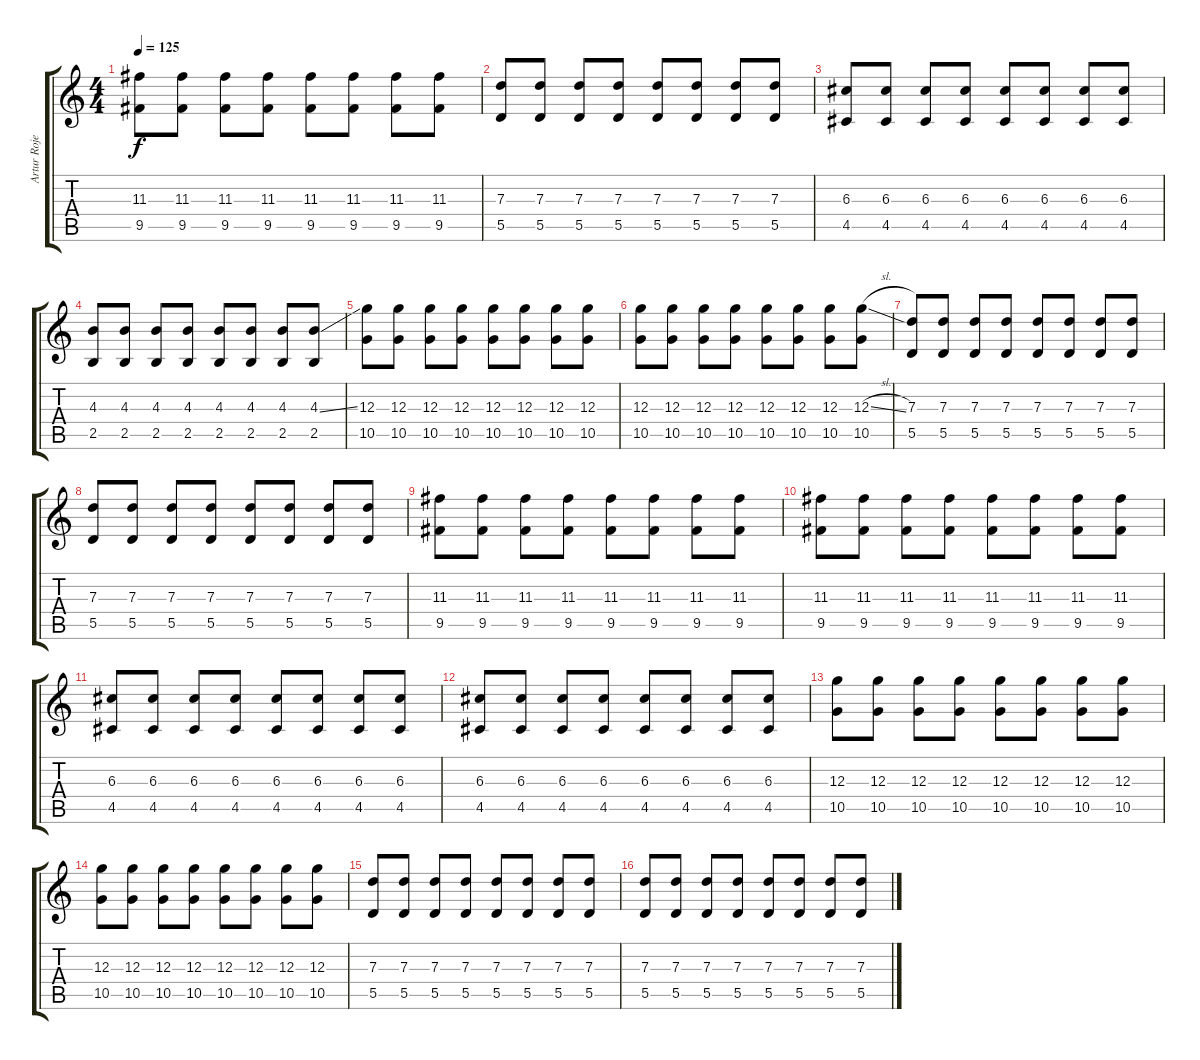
\track ("Artur Rojek (\"Rojas\")" "Artur Roje") {instrument overdrivenguitar}
\staff {score tabs}
\tuning (E4 B3 G3 D3 A2 E2) {hide}
\ts (4 4)
\tempo 125
\clef g2
\ks c
(11.3 9.5).8{dy f} (11.3 9.5).8 (11.3 9.5).8 (11.3 9.5).8 (11.3 9.5).8 (11.3 9.5).8 (11.3 9.5).8 (11.3 9.5).8 |
(7.3 5.5).8 (7.3 5.5).8 (7.3 5.5).8 (7.3 5.5).8 (7.3 5.5).8 (7.3 5.5).8 (7.3 5.5).8 (7.3 5.5).8 |
(6.3 4.5).8 (6.3 4.5).8 (6.3 4.5).8 (6.3 4.5).8 (6.3 4.5).8 (6.3 4.5).8 (6.3 4.5).8 (6.3 4.5).8 |
(4.3 2.5).8 (4.3 2.5).8 (4.3 2.5).8 (4.3 2.5).8 (4.3 2.5).8 (4.3 2.5).8 (4.3 2.5).8 (4.3{ss} 2.5).8 |
(12.3 10.5).8 (12.3 10.5).8 (12.3 10.5).8 (12.3 10.5).8 (12.3 10.5).8 (12.3 10.5).8 (12.3 10.5).8 (12.3 10.5).8 |
(12.3 10.5).8 (12.3 10.5).8 (12.3 10.5).8 (12.3 10.5).8 (12.3 10.5).8 (12.3 10.5).8 (12.3 10.5).8 (12.3{sl} 10.5).8 |
(7.3 5.5).8 (7.3 5.5).8 (7.3 5.5).8 (7.3 5.5).8 (7.3 5.5).8 (7.3 5.5).8 (7.3 5.5).8 (7.3 5.5).8 |
(7.3 5.5).8 (7.3 5.5).8 (7.3 5.5).8 (7.3 5.5).8 (7.3 5.5).8 (7.3 5.5).8 (7.3 5.5).8 (7.3 5.5).8 |
(11.3 9.5).8 (11.3 9.5).8 (11.3 9.5).8 (11.3 9.5).8 (11.3 9.5).8 (11.3 9.5).8 (11.3 9.5).8 (11.3 9.5).8 |
(11.3 9.5).8 (11.3 9.5).8 (11.3 9.5).8 (11.3 9.5).8 (11.3 9.5).8 (11.3 9.5).8 (11.3 9.5).8 (11.3 9.5).8 |
(6.3 4.5).8 (6.3 4.5).8 (6.3 4.5).8 (6.3 4.5).8 (6.3 4.5).8 (6.3 4.5).8 (6.3 4.5).8 (6.3 4.5).8 |
(6.3 4.5).8 (6.3 4.5).8 (6.3 4.5).8 (6.3 4.5).8 (6.3 4.5).8 (6.3 4.5).8 (6.3 4.5).8 (6.3 4.5).8 |
(12.3 10.5).8 (12.3 10.5).8 (12.3 10.5).8 (12.3 10.5).8 (12.3 10.5).8 (12.3 10.5).8 (12.3 10.5).8 (12.3 10.5).8 |
(12.3 10.5).8 (12.3 10.5).8 (12.3 10.5).8 (12.3 10.5).8 (12.3 10.5).8 (12.3 10.5).8 (12.3 10.5).8 (12.3 10.5).8 |
(7.3 5.5).8 (7.3 5.5).8 (7.3 5.5).8 (7.3 5.5).8 (7.3 5.5).8 (7.3 5.5).8 (7.3 5.5).8 (7.3 5.5).8 |
(7.3 5.5).8 (7.3 5.5).8 (7.3 5.5).8 (7.3 5.5).8 (7.3 5.5).8 (7.3 5.5).8 (7.3 5.5).8 (7.3 5.5).8
